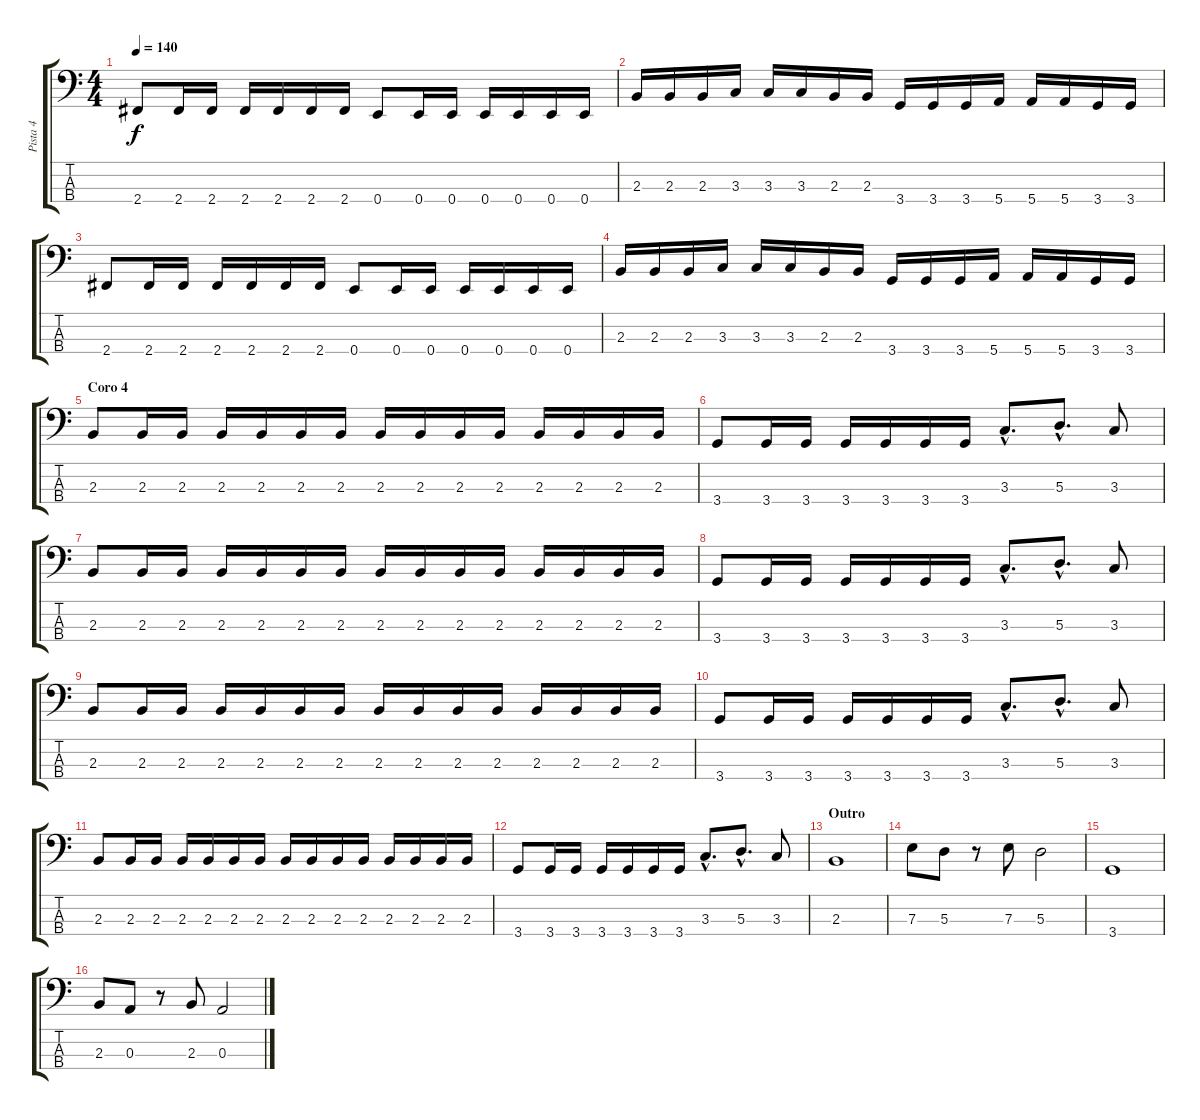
\track ("Pista 4" "Pista 4") {instrument electricbassfinger}
\staff {score tabs}
\tuning (G2 D2 A1 E1) {hide}
\ts (4 4)
\tempo 140
\clef f4
\ks c
2.4.8{dy f} 2.4.16 2.4.16 2.4.16 2.4.16 2.4.16 2.4.16 0.4.8 0.4.16 0.4.16 0.4.16 0.4.16 0.4.16 0.4.16 |
2.3.16 2.3.16 2.3.16 3.3.16 3.3.16 3.3.16 2.3.16 2.3.16 3.4.16 3.4.16 3.4.16 5.4.16 5.4.16 5.4.16 3.4.16 3.4.16 |
2.4.8 2.4.16 2.4.16 2.4.16 2.4.16 2.4.16 2.4.16 0.4.8 0.4.16 0.4.16 0.4.16 0.4.16 0.4.16 0.4.16 |
2.3.16 2.3.16 2.3.16 3.3.16 3.3.16 3.3.16 2.3.16 2.3.16 3.4.16 3.4.16 3.4.16 5.4.16 5.4.16 5.4.16 3.4.16 3.4.16 |
\section ("" "Coro 4")
2.3.8 2.3.16 2.3.16 2.3.16 2.3.16 2.3.16 2.3.16 2.3.16 2.3.16 2.3.16 2.3.16 2.3.16 2.3.16 2.3.16 2.3.16 |
3.4.8 3.4.16 3.4.16 3.4.16 3.4.16 3.4.16 3.4.16 3.3{hac}.8{d} 5.3{hac}.8{d} 3.3.8 |
2.3.8 2.3.16 2.3.16 2.3.16 2.3.16 2.3.16 2.3.16 2.3.16 2.3.16 2.3.16 2.3.16 2.3.16 2.3.16 2.3.16 2.3.16 |
3.4.8 3.4.16 3.4.16 3.4.16 3.4.16 3.4.16 3.4.16 3.3{hac}.8{d} 5.3{hac}.8{d} 3.3.8 |
2.3.8 2.3.16 2.3.16 2.3.16 2.3.16 2.3.16 2.3.16 2.3.16 2.3.16 2.3.16 2.3.16 2.3.16 2.3.16 2.3.16 2.3.16 |
3.4.8 3.4.16 3.4.16 3.4.16 3.4.16 3.4.16 3.4.16 3.3{hac}.8{d} 5.3{hac}.8{d} 3.3.8 |
2.3.8 2.3.16 2.3.16 2.3.16 2.3.16 2.3.16 2.3.16 2.3.16 2.3.16 2.3.16 2.3.16 2.3.16 2.3.16 2.3.16 2.3.16 |
3.4.8 3.4.16 3.4.16 3.4.16 3.4.16 3.4.16 3.4.16 3.3{hac}.8{d} 5.3{hac}.8{d} 3.3.8 |
\section ("" "Outro")
2.3.1 |
7.3.8 5.3.8 r.8 7.3.8 5.3.2 |
3.4.1 |
2.3.8 0.3.8 r.8 2.3.8 0.3.2
